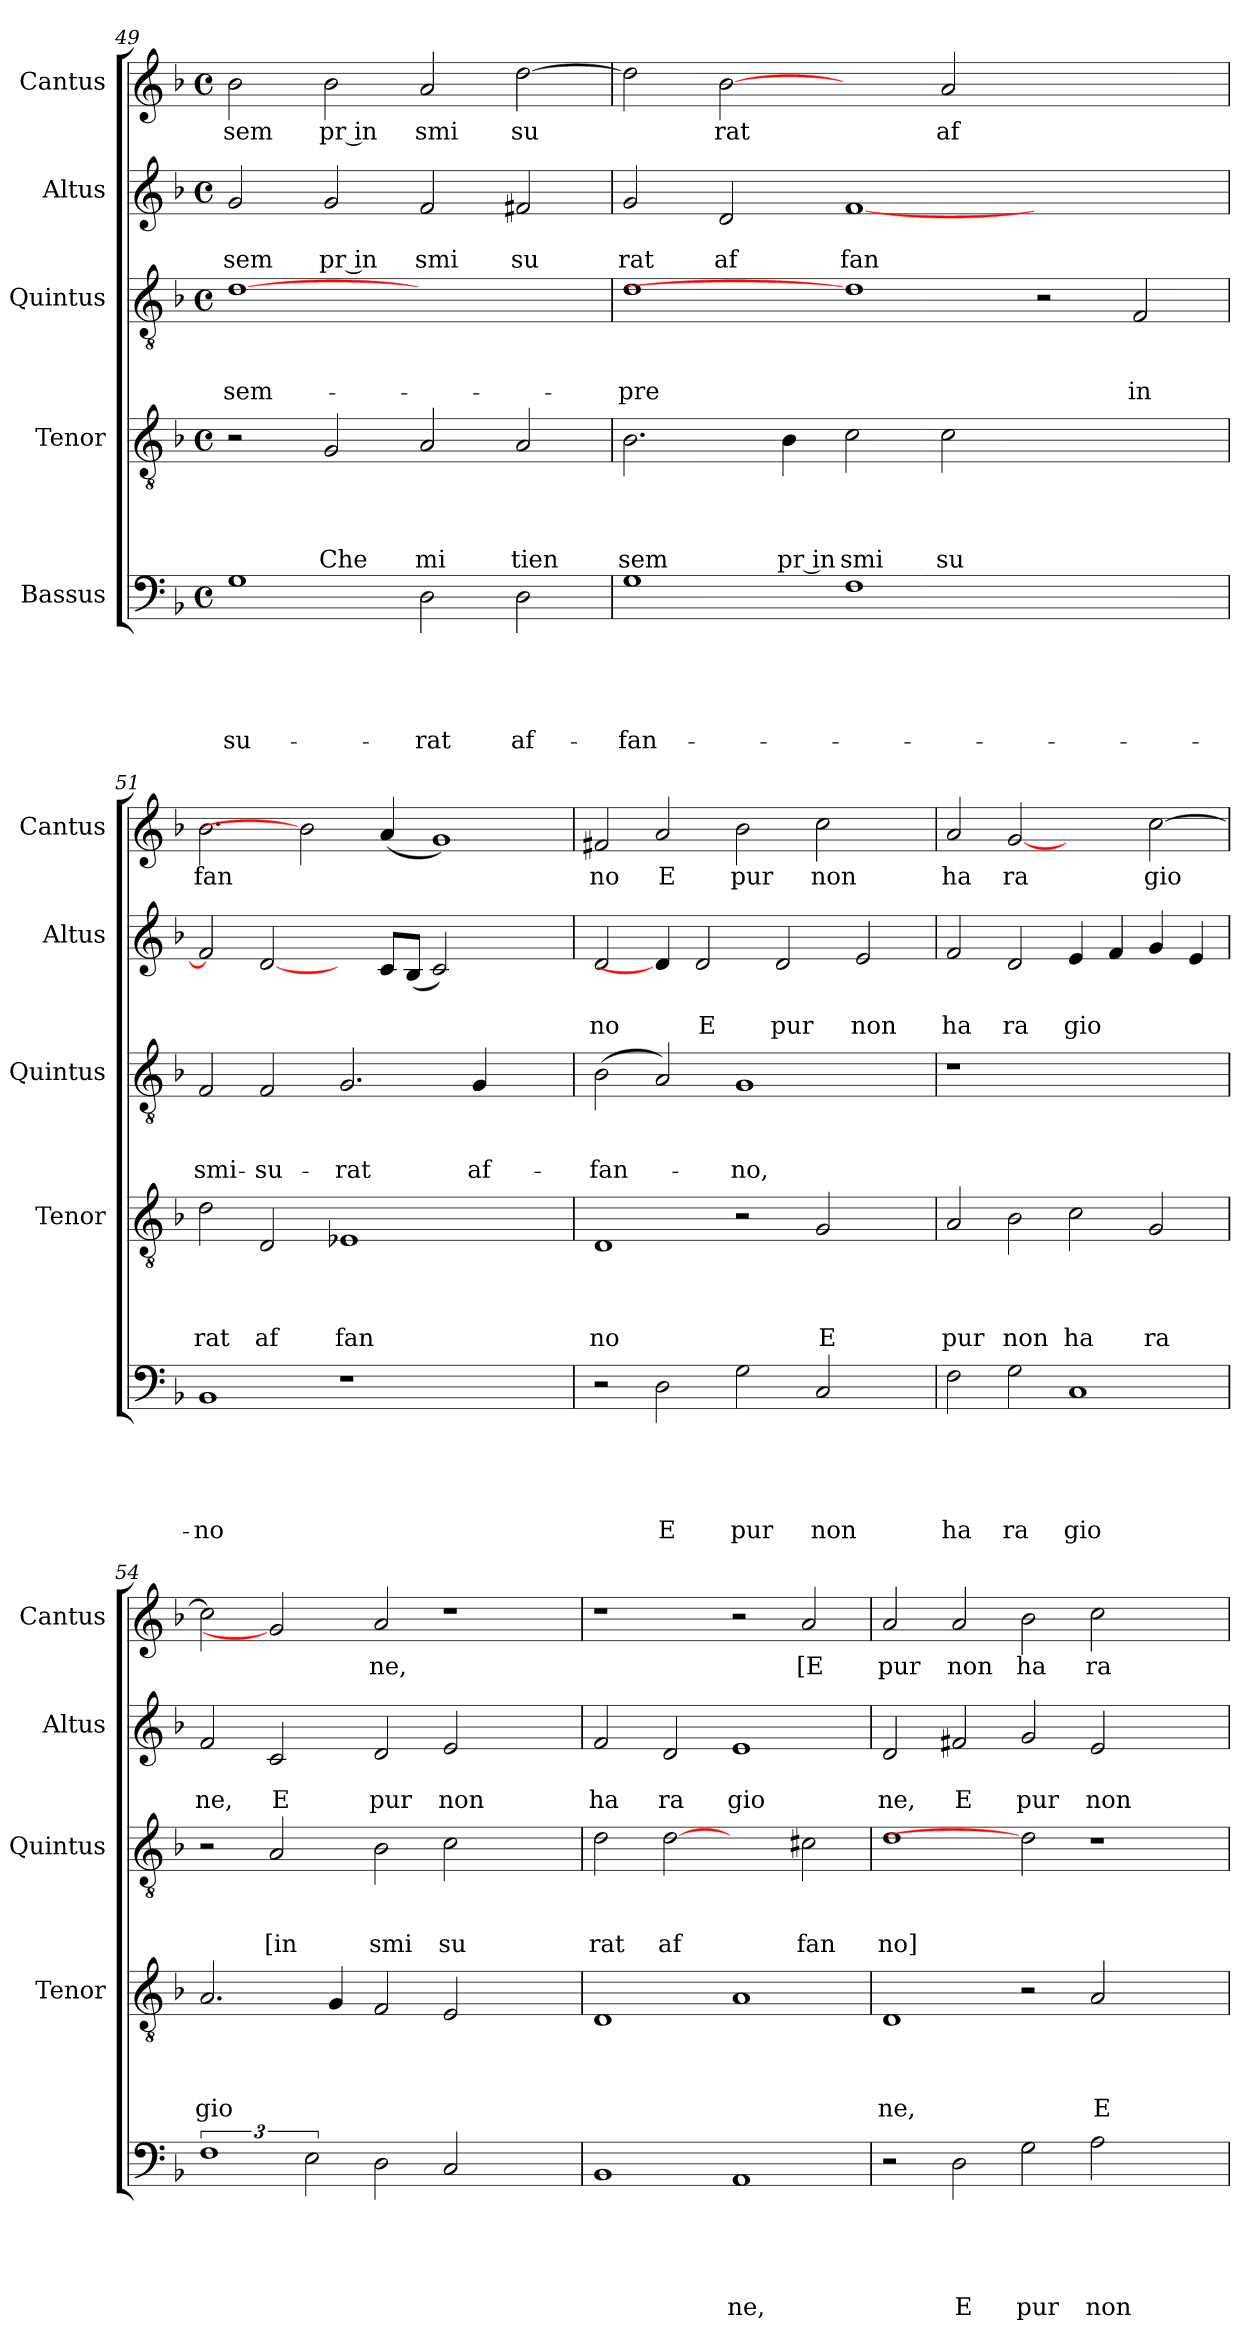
**kern	**text	**text	**text	**text	**text	**kern	**text	**text	**text	**text	**kern	**text	**text	**text	**kern	**text	**text	**kern	**text
*part5	*part5	*part5	*part5	*part5	*part5	*part4	*part4	*part4	*part4	*part4	*part3	*part3	*part3	*part3	*part2	*part2	*part2	*part1	*part1
*staff5	*staff5	*staff5	*staff5	*staff5	*staff5	*staff4	*staff4	*staff4	*staff4	*staff4	*staff3	*staff3	*staff3	*staff3	*staff2	*staff2	*staff2	*staff1	*staff1
*I"Bassus	*	*	*	*	*	*I"Tenor	*	*	*	*	*I"Quintus	*	*	*	*I"Altus	*	*	*I"Cantus	*
*	*	*	*	*	*	*I'Tenor	*	*	*	*	*I'Quintus	*	*	*	*I'Altus	*	*	*I'Cantus	*
*clefF4	*	*	*	*	*	*clefGv2	*	*	*	*	*clefGv2	*	*	*	*clefG2	*	*	*clefG2	*
*k[b-]	*	*	*	*	*	*k[b-]	*	*	*	*	*k[b-]	*	*	*	*k[b-]	*	*	*k[b-]	*
*F:	*	*	*	*	*	*F:	*	*	*	*	*F:	*	*	*	*F:	*	*	*F:	*
*M4/4	*	*	*	*	*	*M4/4	*	*	*	*	*M4/4	*	*	*	*M4/4	*	*	*M4/4	*
*met(c)	*	*	*	*	*	*met(c)	*	*	*	*	*met(c)	*	*	*	*met(c)	*	*	*met(c)	*
=49	=49	=49	=49	=49	=49	=49	=49	=49	=49	=49	=49	=49	=49	=49	=49	=49	=49	=49	=49
!	!	!	!	!	!LO:LY:b	!	!	!	!	!	!	!	!	!LO:LY:b	!	!	!LO:LY:b	!	!LO:LY:b
1G	.	.	.	.	-su-	2r	.	.	.	.	[1d	.	.	sem-	2g/	.	sem	2b-\	sem
!	!	!	!	!	!	!	!	!	!	!LO:LY:b	!	!	!	!	!	!	!LO:LY:b:rj	!	!LO:LY:b:rj
.	.	.	.	.	.	2G/	.	.	.	Che	.	.	.	.	2g/	.	pr in	2b-\	pr in
!	!	!	!	!	!LO:LY:b	!	!	!	!	!LO:LY:b	!	!	!	!	!	!	!LO:LY:b	!	!LO:LY:b
2D\	.	.	.	.	-rat	2A/	.	.	.	mi	1ryy	.	.	.	2f/	.	smi	2a/	smi
!	!	!	!	!	!LO:LY:b	!	!	!	!	!LO:LY:b	!	!	!	!	!	!	!LO:LY:b	!	!LO:LY:b
2D\	.	.	.	.	af-	2A/	.	.	.	tien	.	.	.	.	2f#X/	.	su	[>2dd\	su
=50	=50	=50	=50	=50	=50	=50	=50	=50	=50	=50	=50	=50	=50	=50	=50	=50	=50	=50	=50
!	!	!	!	!	!LO:LY:b	!	!	!	!	!LO:LY:b	!	!	!	!LO:LY:b	!	!	!LO:LY:b	!	!
1G	.	.	.	.	-fan-	2.B-\	.	.	.	sem	1d	.	.	-pre	2g/	.	rat	2dd\]	.
!	!	!	!	!	!	!	!	!	!	!	!	!	!	!	!	!	!LO:LY:b	!	!LO:LY:b
.	.	.	.	.	.	.	.	.	.	.	.	.	.	.	2d/	.	af	[2b-	rat
!	!	!	!	!	!	!	!	!	!	!LO:LY:b:rj	!	!	!	!	!	!	!	!	!
.	.	.	.	.	.	4B-\	.	.	.	pr in	.	.	.	.	.	.	.	.	.
!	!	!	!	!	!	!	!	!	!	!LO:LY:b	!	!	!	!	!	!	!LO:LY:b	!	!
1F	.	.	.	.	.	2c\	.	.	.	smi	1d]	.	.	.	[<1f	.	fan	2ryy	.
!	!	!	!	!	!	!	!	!	!	!LO:LY:b	!	!	!	!	!	!	!	!	!LO:LY:b
.	.	.	.	.	.	2c\	.	.	.	su	.	.	.	.	.	.	.	2a/	af
1ryy	.	.	.	.	.	1ryy	.	.	.	.	2r	.	.	.	1ryy	.	.	1ryy	.
!	!	!	!	!	!	!	!	!	!	!	!	!	!	!LO:LY:b	!	!	!	!	!
.	.	.	.	.	.	.	.	.	.	.	2F/	.	.	in	.	.	.	.	.
=51	=51	=51	=51	=51	=51	=51	=51	=51	=51	=51	=51	=51	=51	=51	=51	=51	=51	=51	=51
!	!	!	!	!	!LO:LY:b	!	!	!	!	!LO:LY:b	!	!	!	!LO:LY:b	!	!	!	!	!LO:LY:b
1BB-	.	.	.	.	-no	2d\	.	.	.	rat	2F/	.	.	smi-	2f/]	.	.	2.b-\	fan
!	!	!	!	!	!	!	!	!	!	!LO:LY:b	!	!	!	!LO:LY:b	!	!	!	!	!
.	.	.	.	.	.	2D/	.	.	.	af	2F/	.	.	-su-	[2d/	.	.	.	.
.	.	.	.	.	.	.	.	.	.	.	.	.	.	.	.	.	.	2b-]	.
!	!	!	!	!	!	!	!	!	!	!LO:LY:b	!	!	!	!LO:LY:b	!	!	!	!	!
1r	.	.	.	.	.	1E-X	.	.	.	fan	2.G/	.	.	-rat	4ryy	.	.	.	.
.	.	.	.	.	.	.	.	.	.	.	.	.	.	.	8c/L	.	.	(4a/	.
.	.	.	.	.	.	.	.	.	.	.	.	.	.	.	(8B-/J	.	.	.	.
.	.	.	.	.	.	.	.	.	.	.	.	.	.	.	2c/)	.	.	1g)	.
!	!	!	!	!	!	!	!	!	!	!	!	!	!	!LO:LY:b	!	!	!	!	!
.	.	.	.	.	.	.	.	.	.	.	4G/	.	.	af-	.	.	.	.	.
2ryy	.	.	.	.	.	2ryy	.	.	.	.	2ryy	.	.	.	2ryy	.	.	.	.
=52	=52	=52	=52	=52	=52	=52	=52	=52	=52	=52	=52	=52	=52	=52	=52	=52	=52	=52	=52
!	!	!	!	!	!	!	!	!	!	!LO:LY:b	!	!	!	!LO:LY:b	!	!	!LO:LY:b	!	!LO:LY:b
2r	.	.	.	.	.	1D	.	.	.	no	(>2B-\	.	.	-fan-	2d/	.	no	2f#X/	no
!	!	!	!	!	!LO:LY:b	!	!	!	!	!	!	!	!	!	!	!	!	!	!LO:LY:b
2D\	.	.	.	.	E	.	.	.	.	.	2A/)	.	.	.	4d/]	.	.	2a/	E
!	!	!	!	!	!	!	!	!	!	!	!	!	!	!	!	!	!LO:LY:b	!	!
.	.	.	.	.	.	.	.	.	.	.	.	.	.	.	2d/	.	E	.	.
!	!	!	!	!	!LO:LY:b	!	!	!	!	!	!	!	!	!LO:LY:b	!	!	!	!	!LO:LY:b
2G\	.	.	.	.	pur	2r	.	.	.	.	1G	.	.	-no,	.	.	.	2b-\	pur
!	!	!	!	!	!	!	!	!	!	!	!	!	!	!	!	!	!LO:LY:b	!	!
.	.	.	.	.	.	.	.	.	.	.	.	.	.	.	2d/	.	pur	.	.
!	!	!	!	!	!LO:LY:b	!	!	!	!	!LO:LY:b	!	!	!	!	!	!	!	!	!LO:LY:b
2C/	.	.	.	.	non	2G/	.	.	.	E	.	.	.	.	.	.	.	2cc\	non
!	!	!	!	!	!	!	!	!	!	!	!	!	!	!	!	!	!LO:LY:b	!	!
.	.	.	.	.	.	.	.	.	.	.	.	.	.	.	2e/	.	non	.	.
4ryy	.	.	.	.	.	4ryy	.	.	.	.	4ryy	.	.	.	.	.	.	4ryy	.
!!LO:PB:g=z
=53	=53	=53	=53	=53	=53	=53	=53	=53	=53	=53	=53	=53	=53	=53	=53	=53	=53	=53	=53
!	!	!	!	!	!LO:LY:b	!	!	!	!	!LO:LY:b	!	!	!	!	!	!	!LO:LY:b	!	!LO:LY:b
2F\	.	.	.	.	ha	2A/	.	.	.	pur	1r	.	.	.	2f/	.	ha	2a/	ha
!	!	!	!	!	!LO:LY:b	!	!	!	!	!LO:LY:b	!	!	!	!	!	!	!LO:LY:b	!	!LO:LY:b
2G\	.	.	.	.	ra	2B-\	.	.	.	non	.	.	.	.	2d/	.	ra	[2g	ra
!	!	!	!	!	!LO:LY:b	!	!	!	!	!LO:LY:b	!	!	!	!	!	!	!LO:LY:b	!	!
1C	.	.	.	.	gio	2c\	.	.	.	ha	1ryy	.	.	.	4e/	.	gio	2ryy	.
.	.	.	.	.	.	.	.	.	.	.	.	.	.	.	4f/	.	.	.	.
!	!	!	!	!	!	!	!	!	!	!LO:LY:b	!	!	!	!	!	!	!	!	!LO:LY:b
.	.	.	.	.	.	2G/	.	.	.	ra	.	.	.	.	4g/	.	.	[>2cc\	gio
.	.	.	.	.	.	.	.	.	.	.	.	.	.	.	4e/	.	.	.	.
=54	=54	=54	=54	=54	=54	=54	=54	=54	=54	=54	=54	=54	=54	=54	=54	=54	=54	=54	=54
!	!	!	!	!	!	!	!	!	!	!LO:LY:b	!	!	!	!	!	!	!LO:LY:b	!	!
3%2F	.	.	.	.	.	2.A/	.	.	.	gio	2r	.	.	.	2f/	.	ne,	2cc\]	.
!	!	!	!	!	!	!	!	!	!	!	!	!	!	!LO:LY:b	!	!	!LO:LY:b	!	!
.	.	.	.	.	.	.	.	.	.	.	2A/	.	.	[in	2c/	.	E	2g]	.
3E\	.	.	.	.	.	.	.	.	.	.	.	.	.	.	.	.	.	.	.
.	.	.	.	.	.	4G/	.	.	.	.	.	.	.	.	.	.	.	.	.
!	!	!	!	!	!	!	!	!	!	!	!	!	!	!LO:LY:b	!	!	!LO:LY:b	!	!LO:LY:b
2D\	.	.	.	.	.	2F/	.	.	.	.	2B-\	.	.	smi	2d/	.	pur	2a/	ne,
!	!	!	!	!	!	!	!	!	!	!	!	!	!	!LO:LY:b	!	!	!LO:LY:b	!	!
2C/	.	.	.	.	.	2E/	.	.	.	.	2c\	.	.	su	2e/	.	non	1r	.
2ryy	.	.	.	.	.	2ryy	.	.	.	.	2ryy	.	.	.	2ryy	.	.	.	.
=55	=55	=55	=55	=55	=55	=55	=55	=55	=55	=55	=55	=55	=55	=55	=55	=55	=55	=55	=55
!	!	!	!	!	!	!	!	!	!	!	!	!	!	!LO:LY:b	!	!	!LO:LY:b	!	!
1BB-	.	.	.	.	.	1D	.	.	.	.	2d\	.	.	rat	2f/	.	ha	1r	.
!	!	!	!	!	!	!	!	!	!	!	!	!	!	!LO:LY:b	!	!	!LO:LY:b	!	!
.	.	.	.	.	.	.	.	.	.	.	[2d	.	.	af	2d/	.	ra	.	.
!	!	!	!	!	!LO:LY:b	!	!	!	!	!	!	!	!	!	!	!	!LO:LY:b	!	!
1AA	.	.	.	.	ne,	1A	.	.	.	.	2ryy	.	.	.	1e	.	gio	2r	.
!	!	!	!	!	!	!	!	!	!	!	!	!	!	!LO:LY:b	!	!	!	!	!LO:LY:b
.	.	.	.	.	.	.	.	.	.	.	2c#\	.	.	fan	.	.	.	2a/	[E
=56	=56	=56	=56	=56	=56	=56	=56	=56	=56	=56	=56	=56	=56	=56	=56	=56	=56	=56	=56
!	!	!	!	!	!	!	!	!	!	!LO:LY:b	!	!	!	!LO:LY:b	!	!	!LO:LY:b	!	!LO:LY:b
2r	.	.	.	.	.	1D	.	.	.	ne,	1d	.	.	no]	2d/	.	ne,	2a/	pur
!	!	!	!	!	!LO:LY:b	!	!	!	!	!	!	!	!	!	!	!	!LO:LY:b	!	!LO:LY:b
2D\	.	.	.	.	E	.	.	.	.	.	.	.	.	.	2f#X/	.	E	2a/	non
!	!	!	!	!	!LO:LY:b	!	!	!	!	!	!	!	!	!	!	!	!LO:LY:b	!	!LO:LY:b
2G\	.	.	.	.	pur	2r	.	.	.	.	2d]	.	.	.	2g/	.	pur	2b-\	ha
!	!	!	!	!	!LO:LY:b	!	!	!	!	!LO:LY:b	!	!	!	!	!	!	!LO:LY:b	!	!LO:LY:b
2A\	.	.	.	.	non	2A/	.	.	.	E	1r	.	.	.	2e/	.	non	2cc\	ra
2ryy	.	.	.	.	.	2ryy	.	.	.	.	.	.	.	.	2ryy	.	.	2ryy	.
=	=	=	=	=	=	=	=	=	=	=	=	=	=	=	=	=	=	=	=
*-	*-	*-	*-	*-	*-	*-	*-	*-	*-	*-	*-	*-	*-	*-	*-	*-	*-	*-	*-
